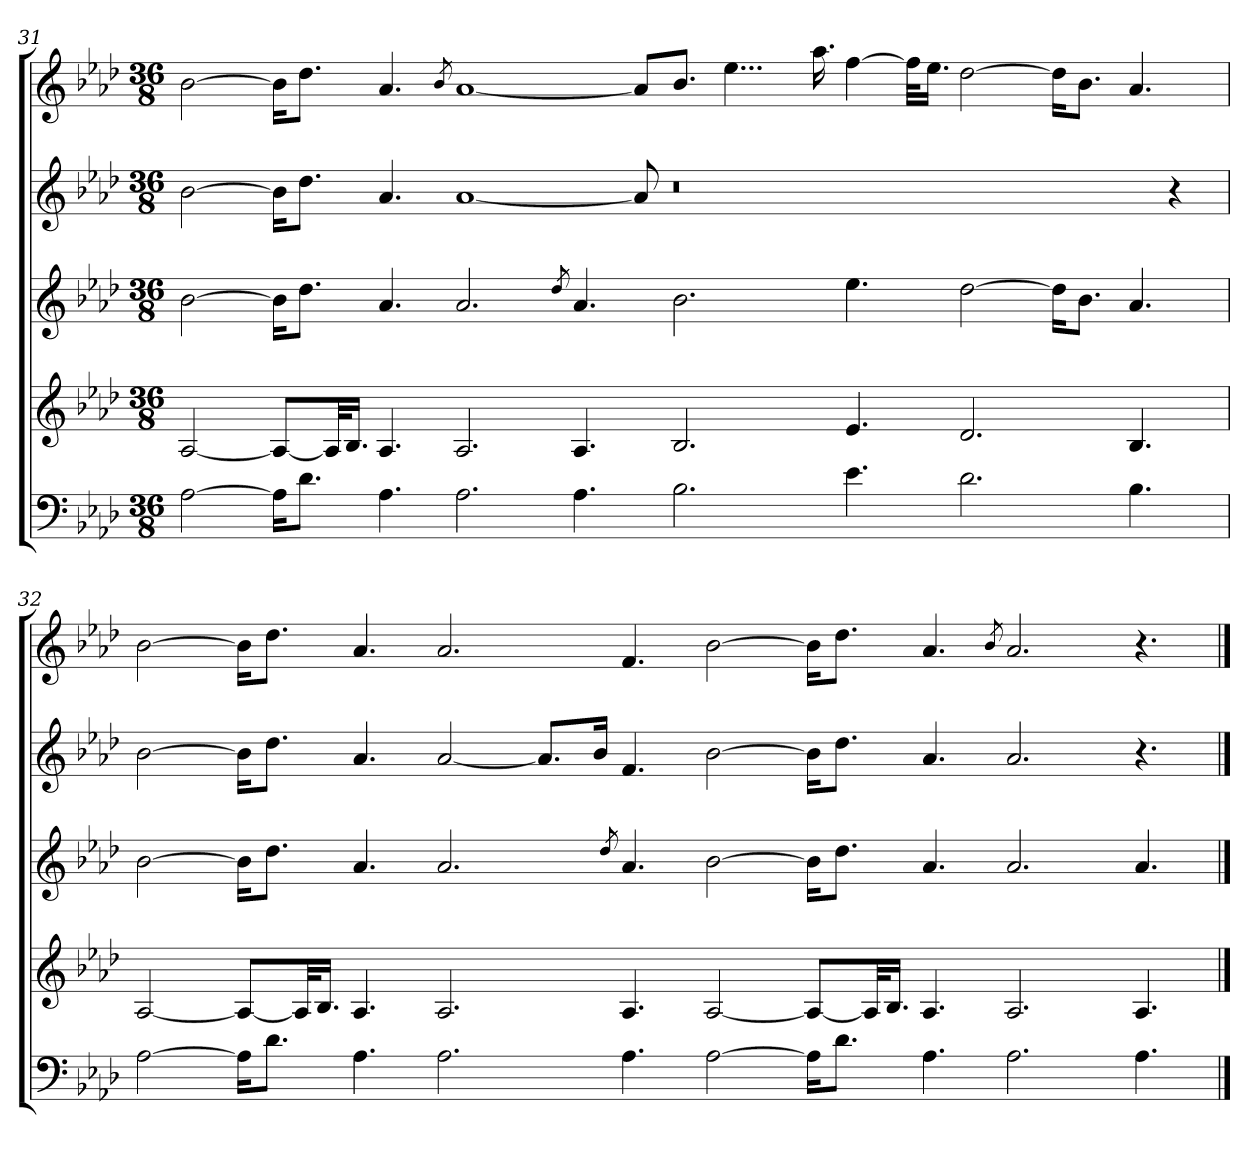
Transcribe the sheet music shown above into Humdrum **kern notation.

**kern	**kern	**kern	**kern	**kern
*part5	*part4	*part3	*part2	*part1
*staff5	*staff4	*staff3	*staff2	*staff1
*clefF4	*clefG2	*clefG2	*clefG2	*clefG2
*k[b-e-a-d-]	*k[b-e-a-d-]	*k[b-e-a-d-]	*k[b-e-a-d-]	*k[b-e-a-d-]
*M36/8	*M36/8	*M36/8	*M36/8	*M36/8
=31	=31	=31	=31	=31
[2A-	[2A-	[2b-	[2b-	[2b-
16A-\KL]	8A-/L_	16b-\KL]	16b-\KL]	16b-\KL]
8.d-\J	.	8.dd-\J	8.dd-\J	8.dd-\J
.	32A-/KL]	.	.	.
.	16.B-/JJ	.	.	.
4.A-	4.A-	4.a-	4.a-	4.a-
.	.	.	.	8qb-
2.A-	2.A-	2.a-	[1a-	[1a-
.	.	8qdd-	.	.
4.A-	4.A-	4.a-	.	.
.	.	.	8a-]	8a-/L]
2.B-	2.B-	2.b-	0r	8.b-/J
.	.	.	.	4...ee-
.	.	.	.	16.aa-
4.e-	4.e-	4.ee-	.	[4ff
.	.	.	.	32ff\KLL]
.	.	.	.	16.ee-\JJ
2.d-	2.d-	[2dd-	.	[2dd-
.	.	16dd-\KL]	.	16dd-\KL]
.	.	8.b-\J	.	8.b-\J
4.B-	4.B-	4.a-	.	4.a-
.	.	.	4r	.
=32	=32	=32	=32	=32
[2A-	[2A-	[2b-	[2b-	[2b-
16A-\KL]	8A-/L_	16b-\KL]	16b-\KL]	16b-\KL]
8.d-\J	.	8.dd-\J	8.dd-\J	8.dd-\J
.	32A-/KL]	.	.	.
.	16.B-/JJ	.	.	.
4.A-	4.A-	4.a-	4.a-	4.a-
2.A-	2.A-	2.a-	[2a-	2.a-
.	.	.	8.a-/L]	.
.	.	.	16b-/Jk	.
.	.	8qdd-	.	.
4.A-	4.A-	4.a-	4.f	4.f
[2A-	[2A-	[2b-	[2b-	[2b-
16A-\KL]	8A-/L_	16b-\KL]	16b-\KL]	16b-\KL]
8.d-\J	.	8.dd-\J	8.dd-\J	8.dd-\J
.	32A-/KL]	.	.	.
.	16.B-/JJ	.	.	.
4.A-	4.A-	4.a-	4.a-	4.a-
.	.	.	.	8qb-
2.A-	2.A-	2.a-	2.a-	2.a-
4.A-	4.A-	4.a-	4.r	4.r
==	==	==	==	==
*-	*-	*-	*-	*-
